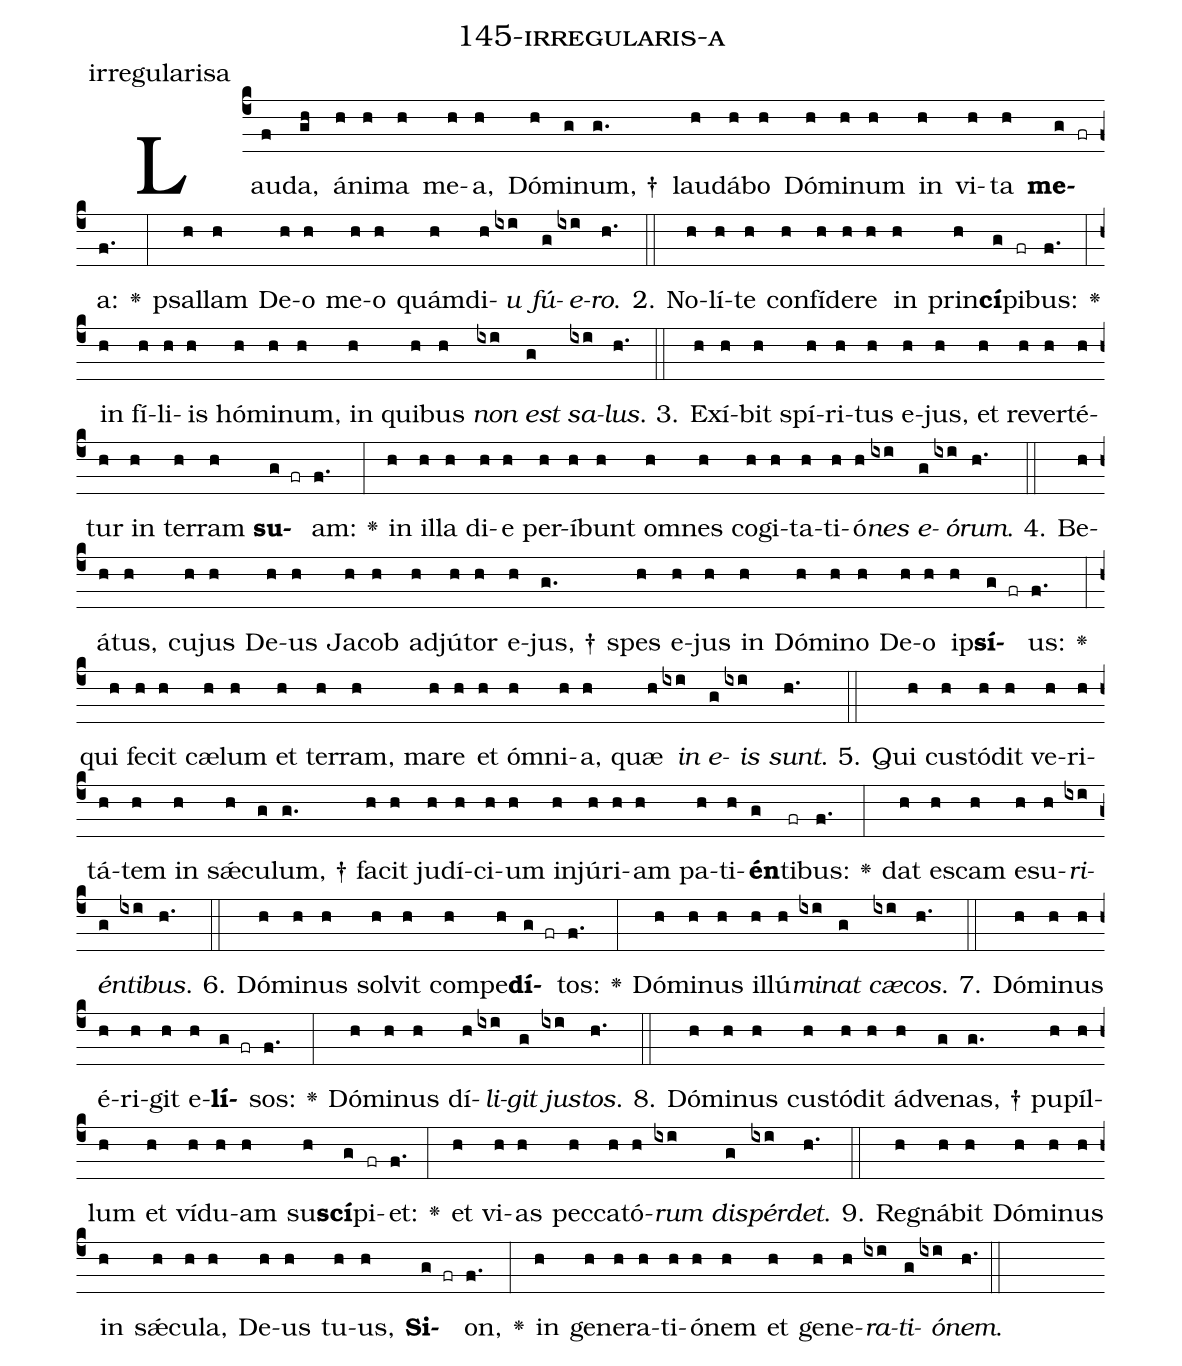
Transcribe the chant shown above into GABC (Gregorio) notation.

name: 145-irregularis-a;
annotation: irregularisa;
%%
(c4)Lau(f)da,(gh) á(h)ni(h)ma(h) me(h)a,(h) Dó(h)mi(g)num, †(g.) lau(h)dá(h)bo(h) Dó(h)mi(h)num(h) in(h) vi(h)ta(h) <b>me</b>(g fr)a:(f.) <v>\greheightstar</v>(:) psal(h)lam(h) De(h)o(h) me(h)o(h) quám(h)di(h)<i>u</i>(ixi) <i>fú</i>(g)<i>e</i>(ixi)<i>ro</i>.(h.) (::)
2. No(h)lí(h)te(h) con(h)fí(h)de(h)re(h) in(h) prin(h)<b>cí</b>(g)pi(fr)bus:(f.) <v>\greheightstar</v>(:) in(h) fí(h)li(h)is(h) hó(h)mi(h)num,(h) in(h) qui(h)bus(h) <i>non</i>(ixi) <i>est</i>(g) <i>sa</i>(ixi)<i>lus</i>.(h.) (::)
3. Ex(h)í(h)bit(h) spí(h)ri(h)tus(h) e(h)jus,(h) et(h) re(h)ver(h)té(h)tur(h) in(h) ter(h)ram(h) <b>su</b>(g fr)am:(f.) <v>\greheightstar</v>(:) in(h) il(h)la(h) di(h)e(h) per(h)í(h)bunt(h) om(h)nes(h) co(h)gi(h)ta(h)ti(h)ó(h)<i>nes</i>(ixi) <i>e</i>(g)<i>ó</i>(ixi)<i>rum</i>.(h.) (::)
4. Be(h)á(h)tus,(h) cu(h)jus(h) De(h)us(h) Ja(h)cob(h) ad(h)jú(h)tor(h) e(h)jus, †(g.) spes(h) e(h)jus(h) in(h) Dó(h)mi(h)no(h) De(h)o(h) ip(h)<b>sí</b>(g fr)us:(f.) <v>\greheightstar</v>(:) qui(h) fe(h)cit(h) cæ(h)lum(h) et(h) ter(h)ram,(h) ma(h)re(h) et(h) óm(h)ni(h)a,(h) quæ(h) <i>in</i>(ixi) <i>e</i>(g)<i>is</i>(ixi) <i>sunt</i>.(h.) (::)
5. Qui(h) cus(h)tó(h)dit(h) ve(h)ri(h)tá(h)tem(h) in(h) sǽ(h)cu(g)lum, †(g.) fa(h)cit(h) ju(h)dí(h)ci(h)um(h) in(h)jú(h)ri(h)am(h) pa(h)ti(h)<b>én</b>(g)ti(fr)bus:(f.) <v>\greheightstar</v>(:) dat(h) es(h)cam(h) e(h)su(h)<i>ri</i>(ixi)<i>én</i>(g)<i>ti</i>(ixi)<i>bus</i>.(h.) (::)
6. Dó(h)mi(h)nus(h) sol(h)vit(h) com(h)pe(h)<b>dí</b>(g fr)tos:(f.) <v>\greheightstar</v>(:) Dó(h)mi(h)nus(h) il(h)lú(h)<i>mi</i>(ixi)<i>nat</i>(g) <i>cæ</i>(ixi)<i>cos</i>.(h.) (::)
7. Dó(h)mi(h)nus(h) é(h)ri(h)git(h) e(h)<b>lí</b>(g fr)sos:(f.) <v>\greheightstar</v>(:) Dó(h)mi(h)nus(h) dí(h)<i>li</i>(ixi)<i>git</i>(g) <i>jus</i>(ixi)<i>tos</i>.(h.) (::)
8. Dó(h)mi(h)nus(h) cus(h)tó(h)dit(h) ád(h)ve(g)nas, †(g.) pu(h)píl(h)lum(h) et(h) ví(h)du(h)am(h) su(h)<b>scí</b>(g)pi(fr)et:(f.) <v>\greheightstar</v>(:) et(h) vi(h)as(h) pec(h)ca(h)tó(h)<i>rum</i>(ixi) <i>dis</i>(g)<i>pér</i>(ixi)<i>det</i>.(h.) (::)
9. Re(h)gná(h)bit(h) Dó(h)mi(h)nus(h) in(h) sǽ(h)cu(h)la,(h) De(h)us(h) tu(h)us,(h) <b>Si</b>(g fr)on,(f.) <v>\greheightstar</v>(:) in(h) ge(h)ne(h)ra(h)ti(h)ó(h)nem(h) et(h) ge(h)ne(h)<i>ra</i>(ixi)<i>ti</i>(g)<i>ó</i>(ixi)<i>nem</i>.(h.) (::)
